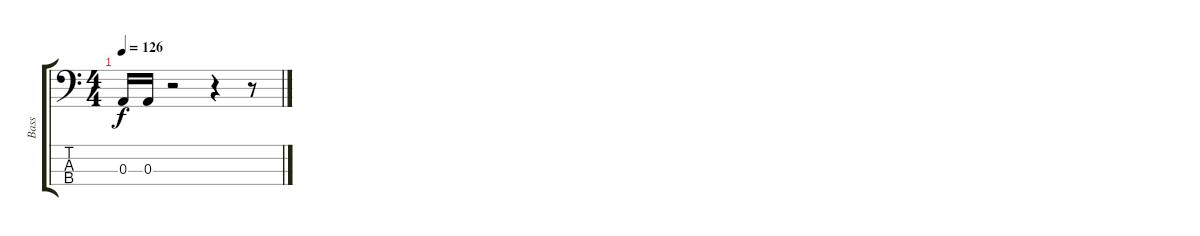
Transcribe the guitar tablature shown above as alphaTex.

\track ("Bass" "Bass") {instrument electricbasspick}
\staff {score tabs}
\tuning (G2 D2 A1 E1) {hide}
\ts (4 4)
\tempo 126
\clef f4
\ks c
0.3.16{dy f} 0.3.16 r.2 r.4 r.8
